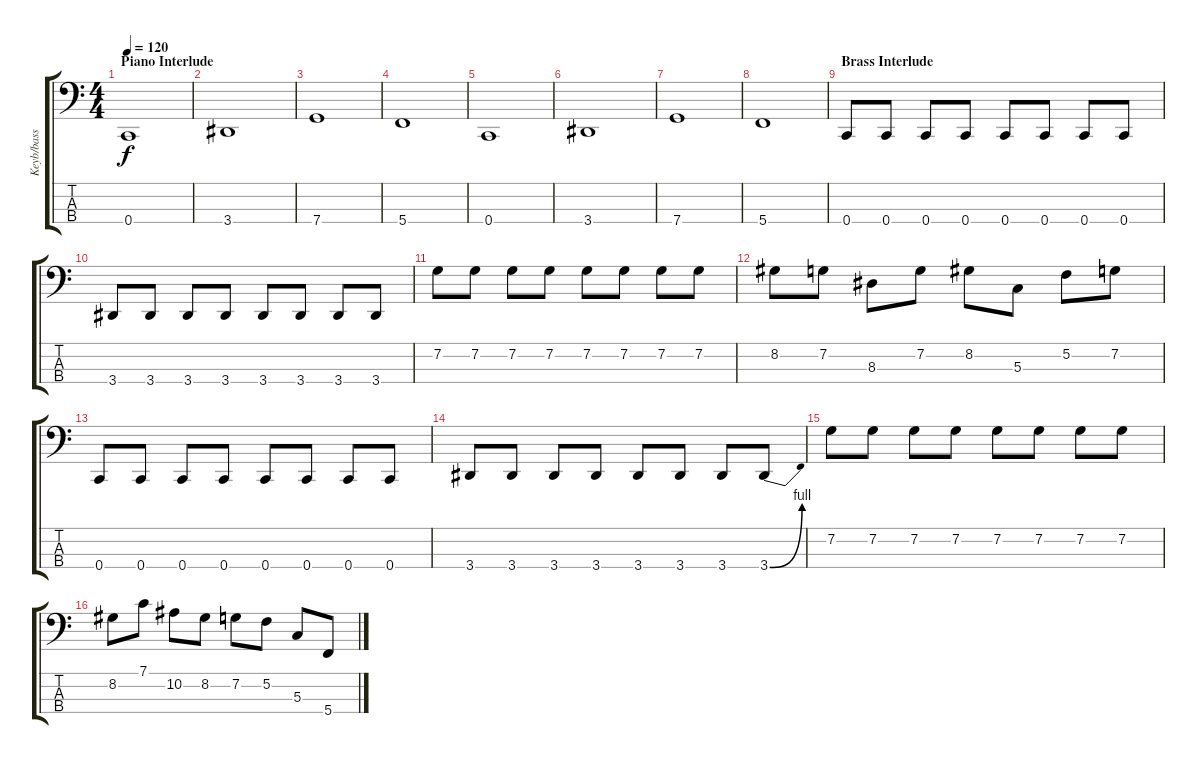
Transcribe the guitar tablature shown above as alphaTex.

\track ("Keyb/bass" "Keyb/bass") {instrument electricbasspick}
\staff {score tabs}
\tuning (F2 C2 G1 C1) {hide}
\ts (4 4)
\section ("" "Piano Interlude")
\tempo 120
\clef f4
\ks c
0.4.1{dy f instrument fretlessbass} |
3.4.1 |
7.4.1 |
5.4.1 |
0.4.1 |
3.4.1 |
7.4.1 |
5.4.1 |
\section ("" "Brass Interlude")
0.4.8{instrument electricbasspick} 0.4.8 0.4.8 0.4.8 0.4.8 0.4.8 0.4.8 0.4.8 |
3.4.8 3.4.8 3.4.8 3.4.8 3.4.8 3.4.8 3.4.8 3.4.8 |
7.2.8 7.2.8 7.2.8 7.2.8 7.2.8 7.2.8 7.2.8 7.2.8 |
8.2.8 7.2.8 8.3.8 7.2.8 8.2.8 5.3.8 5.2.8 7.2.8 |
0.4.8{instrument electricbasspick} 0.4.8 0.4.8 0.4.8 0.4.8 0.4.8 0.4.8 0.4.8 |
3.4.8 3.4.8 3.4.8 3.4.8 3.4.8 3.4.8 3.4.8 3.4{be (bend 0 0 60 4)}.8 |
7.2.8 7.2.8 7.2.8 7.2.8 7.2.8 7.2.8 7.2.8 7.2.8 |
8.2.8 7.1.8 10.2.8 8.2.8 7.2.8 5.2.8 5.3.8 5.4.8
